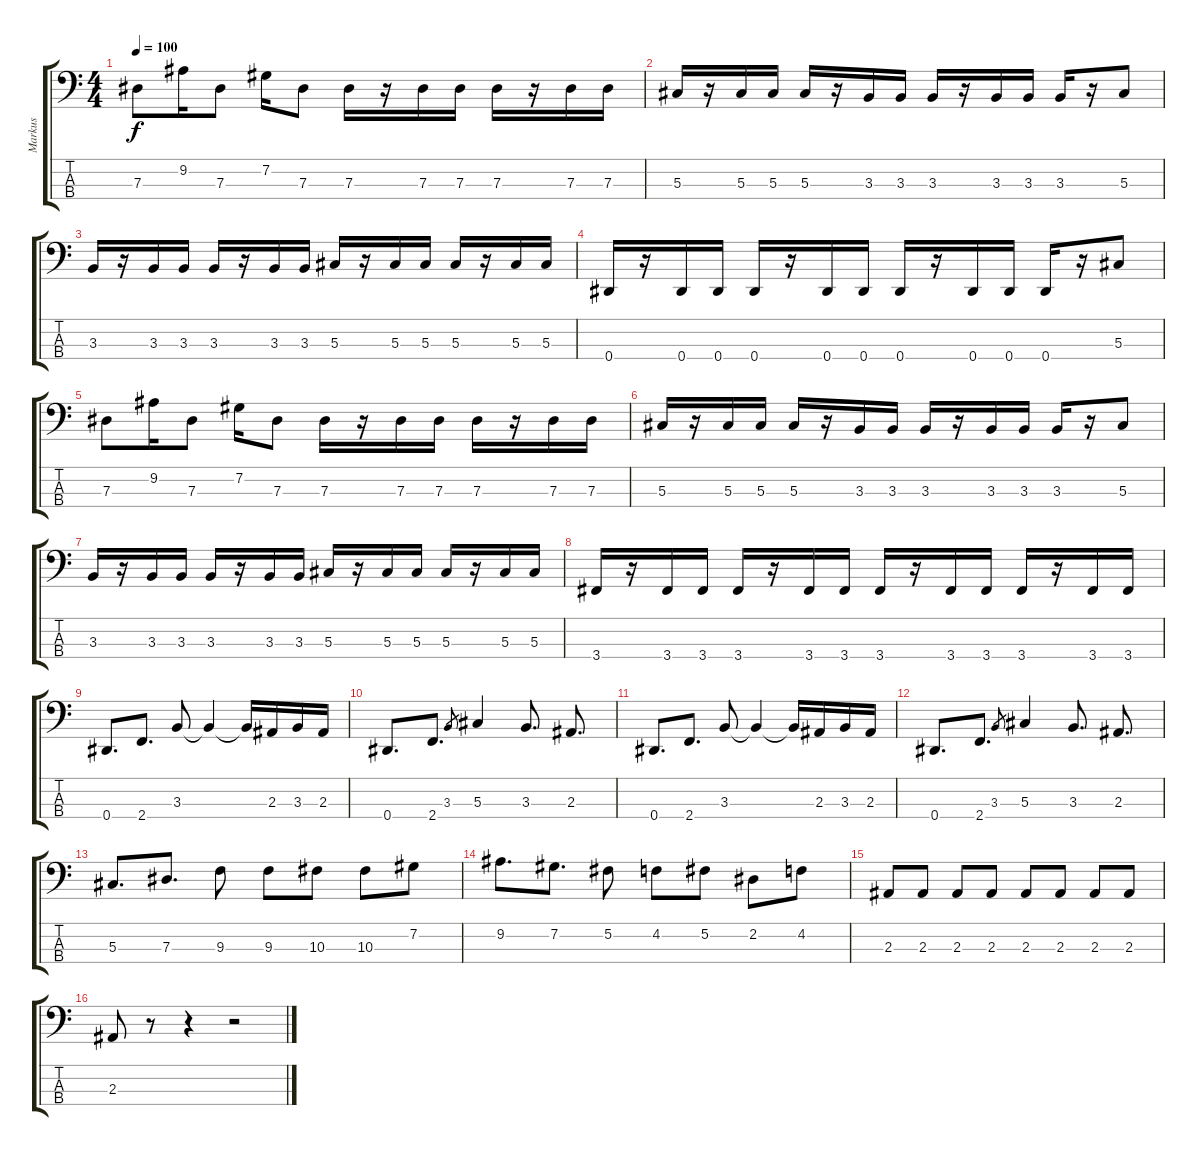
\track ("Markus" "Markus") {instrument electricbassfinger}
\staff {score tabs}
\tuning (Gb2 Db2 Ab1 Eb1) {hide}
\ts (4 4)
\tempo 100
\clef f4
\ks c
7.3.8{dy f} 9.2.16 7.3.8 7.2.16 7.3.8 7.3.16 r.16 7.3.16 7.3.16 7.3.16 r.16 7.3.16 7.3.16 |
5.3.16 r.16 5.3.16 5.3.16 5.3.16 r.16 3.3.16 3.3.16 3.3.16 r.16 3.3.16 3.3.16 3.3.16 r.16 5.3.8 |
3.3.16 r.16 3.3.16 3.3.16 3.3.16 r.16 3.3.16 3.3.16 5.3.16 r.16 5.3.16 5.3.16 5.3.16 r.16 5.3.16 5.3.16 |
0.4.16 r.16 0.4.16 0.4.16 0.4.16 r.16 0.4.16 0.4.16 0.4.16 r.16 0.4.16 0.4.16 0.4.16 r.16 5.3.8 |
7.3.8 9.2.16 7.3.8 7.2.16 7.3.8 7.3.16 r.16 7.3.16 7.3.16 7.3.16 r.16 7.3.16 7.3.16 |
5.3.16 r.16 5.3.16 5.3.16 5.3.16 r.16 3.3.16 3.3.16 3.3.16 r.16 3.3.16 3.3.16 3.3.16 r.16 5.3.8 |
3.3.16 r.16 3.3.16 3.3.16 3.3.16 r.16 3.3.16 3.3.16 5.3.16 r.16 5.3.16 5.3.16 5.3.16 r.16 5.3.16 5.3.16 |
3.4.16 r.16 3.4.16 3.4.16 3.4.16 r.16 3.4.16 3.4.16 3.4.16 r.16 3.4.16 3.4.16 3.4.16 r.16 3.4.16 3.4.16 |
0.4.8{d} 2.4.8{d} 3.3.8 3.3{t}.4 3.3{t}.16 2.3.16 3.3.16 2.3.16 |
0.4.8{d} 2.4.8{d} 3.3.8{gr} 5.3.4 3.3.8{d} 2.3.8{d} |
0.4.8{d} 2.4.8{d} 3.3.8 3.3{t}.4 3.3{t}.16 2.3.16 3.3.16 2.3.16 |
0.4.8{d} 2.4.8{d} 3.3.8{gr} 5.3.4 3.3.8{d} 2.3.8{d} |
5.3.8{d} 7.3.8{d} 9.3.8 9.3.8 10.3.8 10.3.8 7.2.8 |
9.2.8{d} 7.2.8{d} 5.2.8 4.2.8 5.2.8 2.2.8 4.2.8 |
2.3.8 2.3.8 2.3.8 2.3.8 2.3.8 2.3.8 2.3.8 2.3.8 |
2.3.8 r.8 r.4 r.2
